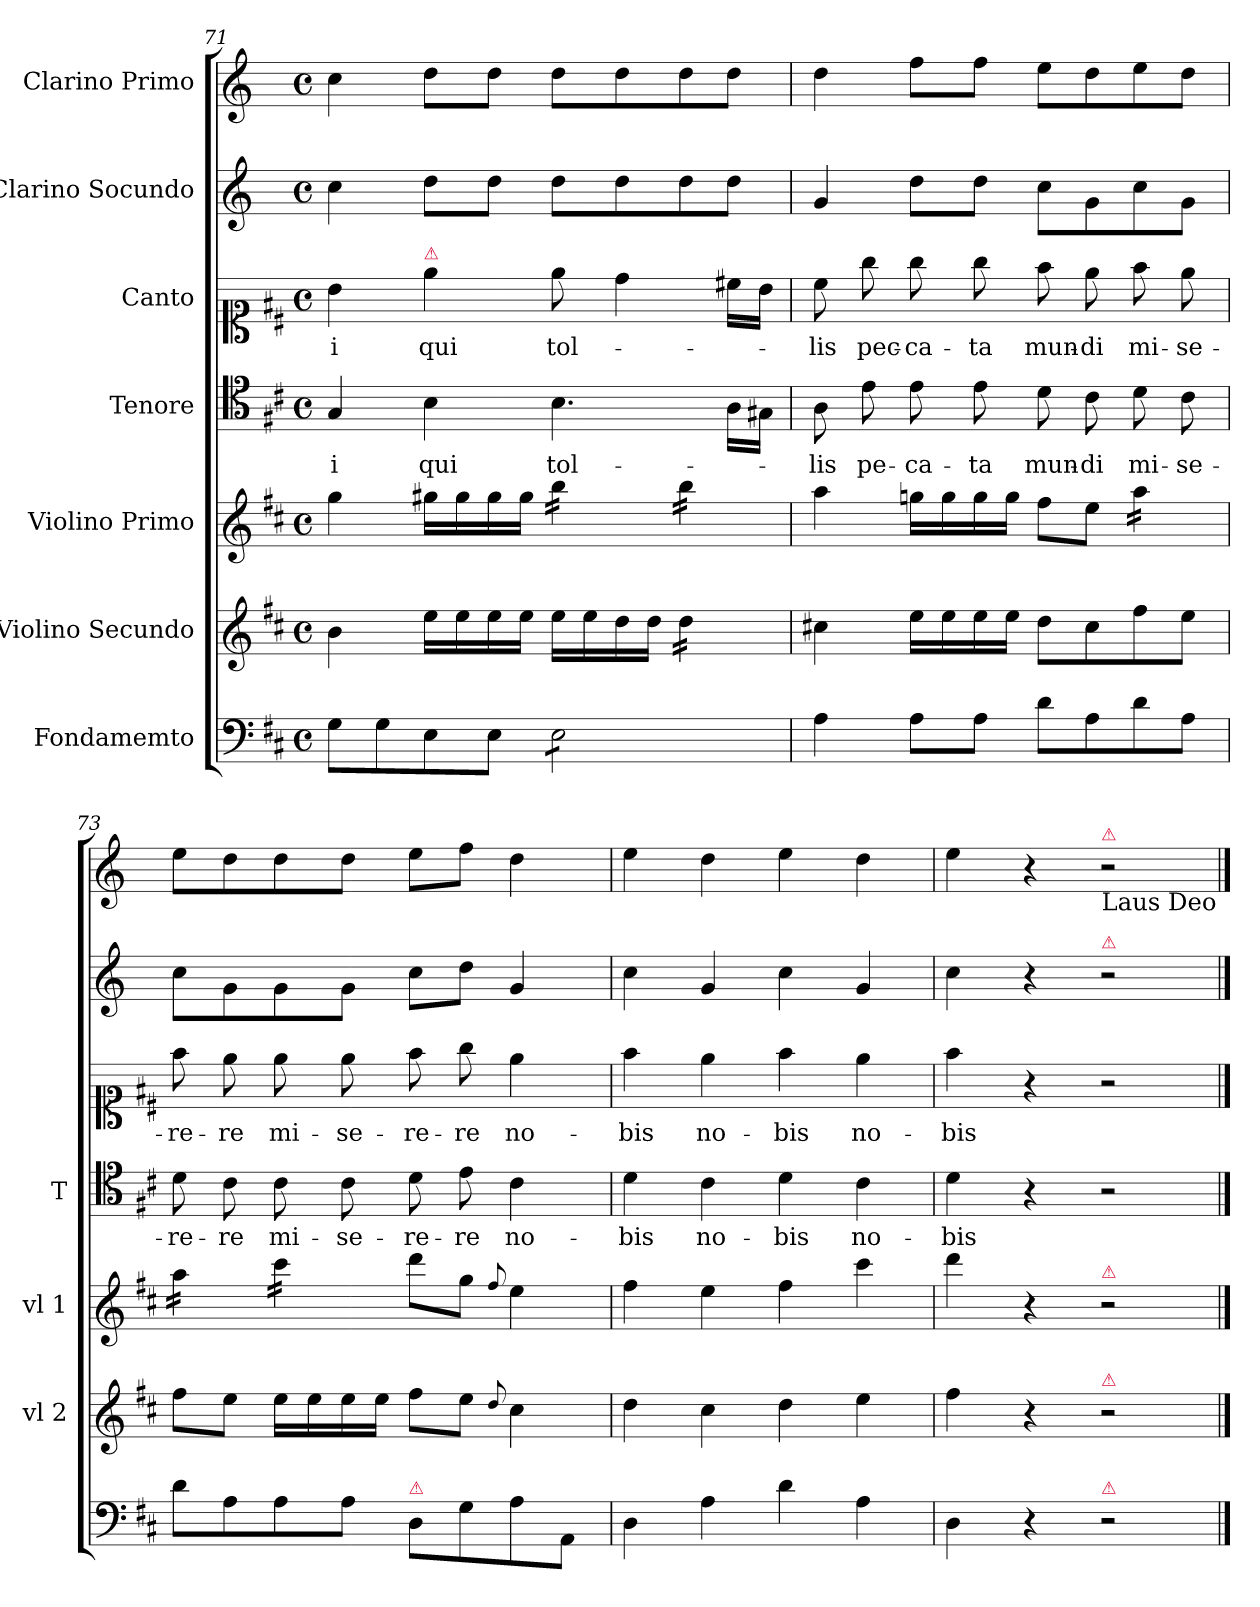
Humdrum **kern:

**kern	**kern	**kern	**kern	**text	**kern	**text	**kern	**kern
*part7	*part6	*part5	*part4	*part4	*part3	*part3	*part2	*part1
*staff7	*staff6	*staff5	*staff4	*staff4	*staff3	*staff3	*staff2	*staff1
*I"Fondamemto	*I"Violino Secundo	*I"Violino Primo	*I"Tenore	*	*I"Canto	*	*I"Clarino Socundo	*I"Clarino Primo
*	*I'vl 2	*I'vl 1	*I'T	*	*	*	*	*
*clefF4	*clefG2	*clefG2	*clefC4	*	*clefC1	*	*clefG2	*clefG2
*	*	*	*	*	*	*	*ITrd-1c-2	*ITrd-1c-2
*k[f#c#]	*k[f#c#]	*k[f#c#]	*k[f#c#]	*	*k[f#c#]	*	*k[f#c#]	*k[f#c#]
*M4/4	*M4/4	*M4/4	*M4/4	*	*M4/4	*	*M4/4	*M4/4
*met(c)	*met(c)	*met(c)	*met(c)	*	*met(c)	*	*met(c)	*met(c)
=71	=71	=71	=71	=71	=71	=71	=71	=71
8G\L	4b\	4gg\	4G/	-i	4b\	-i	4dd\	4dd\
8G\	.	.	.	.	.	.	.	.
!	!	!	!	!	!LO:TX:a:color=crimson:t=⚠	!	!	!
8E\	16ee\LL	16gg#X\LL	4B\	qui	4ee\	qui	8ee\L	8ee\L
.	16ee\	16gg#\	.	.	.	.	.	.
8E\J	16ee\	16gg#\	.	.	.	.	8ee\J	8ee\J
.	16ee\JJ	16gg#\JJ	.	.	.	.	.	.
*tremolo	*	*	*	*	*	*	*	*
*	*	*tremolo	*	*	*	*	*	*
8E\L	16ee\LL	16bb\LL	4.B\	tol-	8ee\	tol-	8ee\L	8ee\L
.	16ee\	16bb\	.	.	.	.	.	.
8E\	16dd\	16bb\	.	.	4dd\	.	8ee\	8ee\
.	16dd\JJ	16bb\JJ	.	.	.	.	.	.
*	*tremolo	*	*	*	*	*	*	*
8E\	16dd\LL	16bb\LL	.	.	.	.	8ee\	8ee\
.	16dd\	16bb\	.	.	.	.	.	.
8E\J	16dd\	16bb\	16A\LL	.	16cc#X\LL	.	8ee\J	8ee\J
*Xtremolo	*	*	*	*	*	*	*	*
.	16dd\JJ	16bb\JJ	16G#X\JJ	.	16b\JJ	.	.	.
*	*	*Xtremolo	*	*	*	*	*	*
*	*Xtremolo	*	*	*	*	*	*	*
=72	=72	=72	=72	=72	=72	=72	=72	=72
4A\	4cc#X\	4aa\	8A\	-lis	8cc#\	-lis	4a/	4ee\
.	.	.	8e\	pe-	8gg\	pec-	.	.
8A\L	16ee\LL	16ggn\LL	8e\	-ca-	8gg\	-ca-	8ee\L	8gg\L
.	16ee\	16gg\	.	.	.	.	.	.
8A\J	16ee\	16gg\	8e\	-ta	8gg\	-ta	8ee\J	8gg\J
.	16ee\JJ	16gg\JJ	.	.	.	.	.	.
8d\L	8dd\L	8ff#\L	8d\	mun-	8ff#\	mun-	8dd\L	8ff#\L
8A\	8cc#\	8ee\J	8c#\	-di	8ee\	-di	8a\	8ee\
*	*	*tremolo	*	*	*	*	*	*
8d\	8ff#\	16aa\LL	8d\	mi-	8ff#\	mi-	8dd\	8ff#\
.	.	16aa\	.	.	.	.	.	.
8A\J	8ee\J	16aa\	8c#\	-se-	8ee\	-se-	8a\J	8ee\J
.	.	16aa\JJ	.	.	.	.	.	.
=73	=73	=73	=73	=73	=73	=73	=73	=73
8d\L	8ff#\L	16aa\LL	8d\	-re-	8ff#\	-re-	8dd\L	8ff#\L
.	.	16aa\	.	.	.	.	.	.
8A\	8ee\J	16aa\	8c#\	-re	8ee\	-re	8a\	8ee\
.	.	16aa\JJ	.	.	.	.	.	.
8A\	16ee\LL	16ccc#\LL	8c#\	mi-	8ee\	mi-	8a\	8ee\
.	16ee\	16ccc#\	.	.	.	.	.	.
8A\J	16ee\	16ccc#\	8c#\	-se-	8ee\	-se-	8a\J	8ee\J
.	16ee\JJ	16ccc#\JJ	.	.	.	.	.	.
*	*	*Xtremolo	*	*	*	*	*	*
!LO:TX:a:color=crimson:t=⚠	!	!	!	!	!	!	!	!
8D\L	8ff#\L	8ddd\L	8d\	-re-	8ff#\	-re-	8dd\L	8ff#\L
8G\	8ee\J	8gg\J	8e\	-re	8gg\	-re	8ee\J	8gg\J
.	8qqdd/	8qqff#/	.	.	.	.	.	.
8A\	4cc#\	4ee\	4c#\	no-	4ee\	no-	4a/	4ee\
8AA/J	.	.	.	.	.	.	.	.
=74	=74	=74	=74	=74	=74	=74	=74	=74
4D\	4dd\	4ff#\	4d\	-bis	4ff#\	-bis	4dd\	4ff#\
!	!	!	!	!LO:LY:i	!	!	!	!
4A\	4cc#\	4ee\	4c#\	no-	4ee\	no-	4a/	4ee\
!	!	!	!	!LO:LY:i	!	!	!	!
4d\	4dd\	4ff#\	4d\	-bis	4ff#\	-bis	4dd\	4ff#\
4A\	4ee\	4ccc#\	4c#\	no-	4ee\	no-	4a/	4ee\
=75	=75	=75	=75	=75	=75	=75	=75	=75
4D\	4ff#\	4ddd\	4d\	-bis	4ff#\	-bis	4dd\	4ff#\
4r	4r	4r	4r	.	4r	.	4r	4r
!	!	!	!	!	!	!	!	!LO:TX:b:t=Laus Deo
!	!	!	!	!	!	!	!	!LO:TX:a:color=crimson:t=⚠
!	!	!	!	!	!	!	!LO:TX:a:color=crimson:t=⚠	!
!	!	!LO:TX:a:color=crimson:t=⚠	!	!	!	!	!	!
!	!LO:TX:a:color=crimson:t=⚠	!	!	!	!	!	!	!
!LO:TX:a:color=crimson:t=⚠	!	!	!	!	!	!	!	!
2r	2r	2r	2r	.	2r	.	2r	2r
==	==	==	==	==	==	==	==	==
*-	*-	*-	*-	*-	*-	*-	*-	*-
